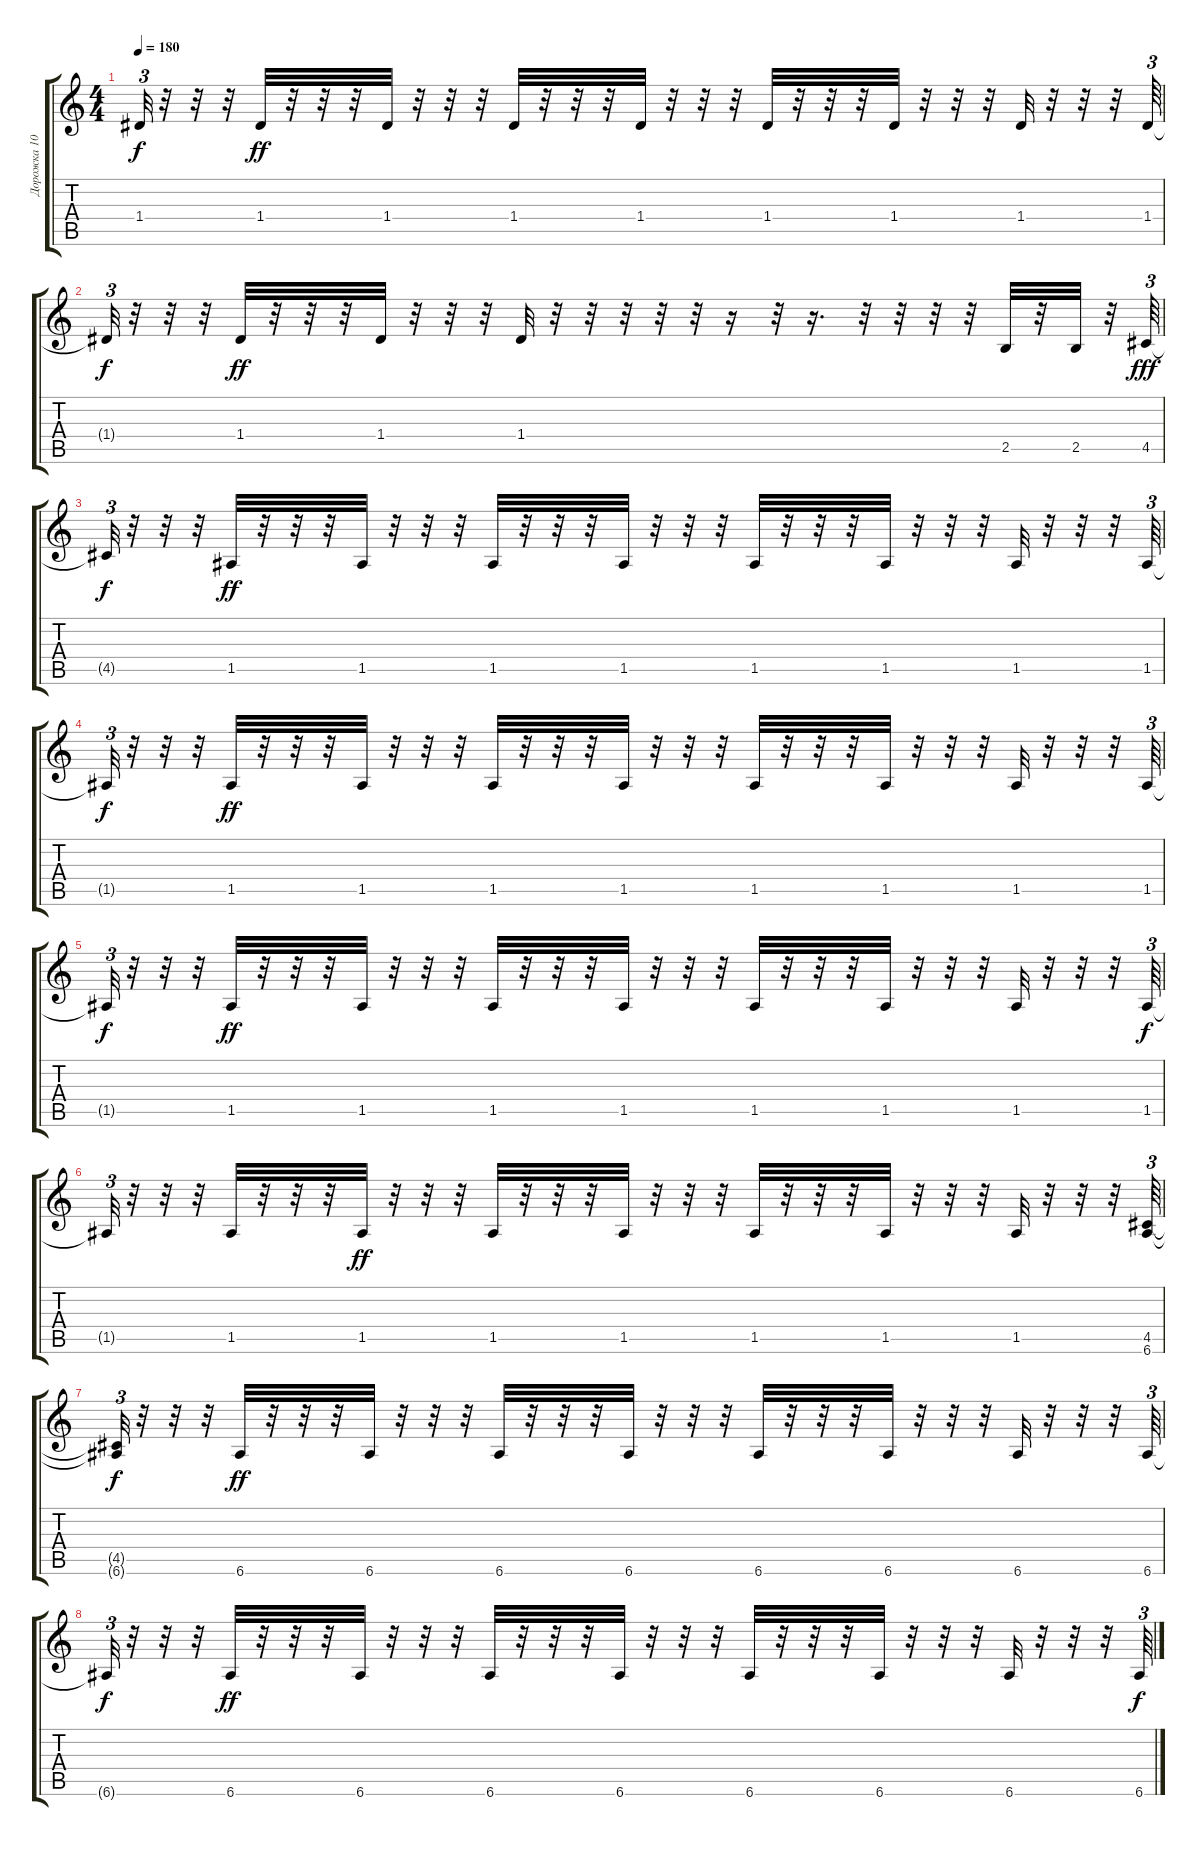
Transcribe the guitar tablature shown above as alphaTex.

\track ("Дорожка 10" "Дорожка 10") {instrument acousticguitarsteel}
\staff {score tabs}
\tuning (E4 B3 G3 D3 A2 E2) {hide}
\ts (4 4)
\tempo 180
\clef g2
\ks c
1.4{t}.32{tu (3 2) dy f} r.32 r.32 r.32 1.4.32{dy ff} r.32 r.32 r.32 1.4.32 r.32 r.32 r.32 1.4.32 r.32 r.32 r.32 1.4.32 r.32 r.32 r.32 1.4.32 r.32 r.32 r.32 1.4.32 r.32 r.32 r.32 1.4.32 r.32 r.32 r.32 1.4.64{tu (3 2)} |
1.4{t}.32{tu (3 2) dy f} r.32 r.32 r.32 1.4.32{dy ff} r.32 r.32 r.32 1.4.32 r.32 r.32 r.32 1.4.32 r.32 r.32 r.32 r.32 r.32 r.16 r.32 r.16{d} r.32 r.32 r.32 r.32 2.5.32 r.32 2.5.32 r.32 4.5.64{tu (3 2) dy fff} |
4.5{t}.32{tu (3 2) dy f} r.32 r.32 r.32 1.5.32{dy ff} r.32 r.32 r.32 1.5.32 r.32 r.32 r.32 1.5.32 r.32 r.32 r.32 1.5.32 r.32 r.32 r.32 1.5.32 r.32 r.32 r.32 1.5.32 r.32 r.32 r.32 1.5.32 r.32 r.32 r.32 1.5.64{tu (3 2)} |
1.5{t}.32{tu (3 2) dy f} r.32 r.32 r.32 1.5.32{dy ff} r.32 r.32 r.32 1.5.32 r.32 r.32 r.32 1.5.32 r.32 r.32 r.32 1.5.32 r.32 r.32 r.32 1.5.32 r.32 r.32 r.32 1.5.32 r.32 r.32 r.32 1.5.32 r.32 r.32 r.32 1.5.64{tu (3 2)} |
1.5{t}.32{tu (3 2) dy f} r.32 r.32 r.32 1.5.32{dy ff} r.32 r.32 r.32 1.5.32 r.32 r.32 r.32 1.5.32 r.32 r.32 r.32 1.5.32 r.32 r.32 r.32 1.5.32 r.32 r.32 r.32 1.5.32 r.32 r.32 r.32 1.5.32 r.32 r.32 r.32 1.5.64{tu (3 2) dy f} |
1.5{t}.32{tu (3 2)} r.32 r.32 r.32 1.5.32 r.32 r.32 r.32 1.5.32{dy ff} r.32 r.32 r.32 1.5.32 r.32 r.32 r.32 1.5.32 r.32 r.32 r.32 1.5.32 r.32 r.32 r.32 1.5.32 r.32 r.32 r.32 1.5.32 r.32 r.32 r.32 (4.5 6.6).64{tu (3 2)} |
(4.5{t} 6.6{t}).32{tu (3 2) dy f} r.32 r.32 r.32 6.6.32{dy ff} r.32 r.32 r.32 6.6.32 r.32 r.32 r.32 6.6.32 r.32 r.32 r.32 6.6.32 r.32 r.32 r.32 6.6.32 r.32 r.32 r.32 6.6.32 r.32 r.32 r.32 6.6.32 r.32 r.32 r.32 6.6.64{tu (3 2)} |
6.6{t}.32{tu (3 2) dy f} r.32 r.32 r.32 6.6.32{dy ff} r.32 r.32 r.32 6.6.32 r.32 r.32 r.32 6.6.32 r.32 r.32 r.32 6.6.32 r.32 r.32 r.32 6.6.32 r.32 r.32 r.32 6.6.32 r.32 r.32 r.32 6.6.32 r.32 r.32 r.32 6.6.64{tu (3 2) dy f}
